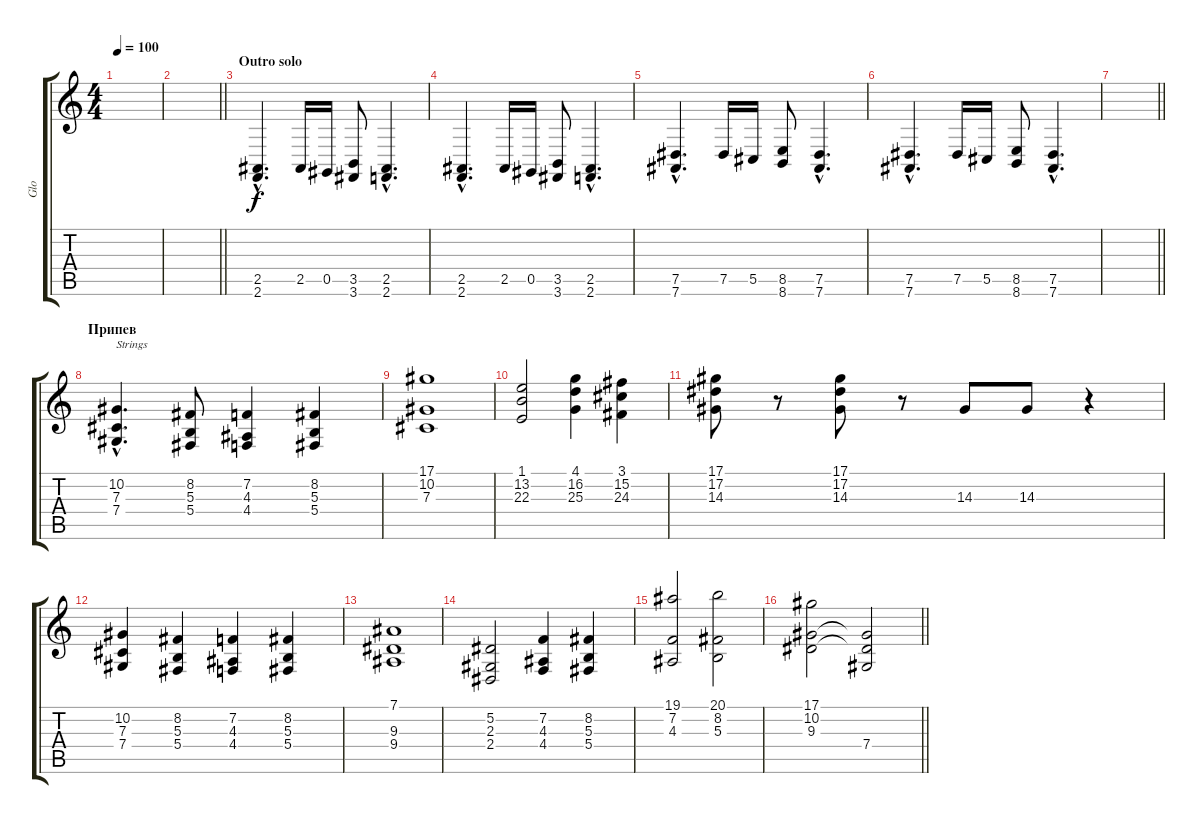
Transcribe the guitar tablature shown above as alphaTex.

\track ("Glo" "Glo") {instrument stringensemble1}
\staff {score tabs}
\tuning (Eb4 Bb3 Gb3 Db3 Ab2 Eb2) {hide}
\ts (4 4)
\tempo 100
\clef g2
\ks c
|
\barLineRight lightlight
|
\section ("" "Outro solo")
(2.5{hac} 2.6{hac}).4{d} 2.5.16 0.5.16 (3.5 3.6).8 (2.5{hac} 2.6{hac}).4{d} |
(2.5{hac} 2.6{hac}).4{d} 2.5.16 0.5.16 (3.5 3.6).8 (2.5{hac} 2.6{hac}).4{d} |
(7.5{hac} 7.6{hac}).4{d} 7.5.16 5.5.16 (8.5 8.6).8 (7.5{hac} 7.6{hac}).4{d} |
(7.5{hac} 7.6{hac}).4{d} 7.5.16 5.5.16 (8.5 8.6).8 (7.5{hac} 7.6{hac}).4{d} |
\barLineRight lightlight
|
\section ("" "Припев")
(10.2{hac} 7.3{hac} 7.4{hac}).4{d txt "Strings" instrument stringensemble1} (8.2 5.3 5.4).8 (7.2 4.3 4.4).4 (8.2 5.3 5.4).4 |
(17.1 10.2 7.3).1 |
(1.1 13.2 22.3).2 (4.1 16.2 25.3).4 (3.1 15.2 24.3).4 |
(17.1 17.2 14.3).8 r.8 (17.1 17.2 14.3).8 r.8 14.3.8 14.3.8 r.4 |
(10.2 7.3 7.4).4 (8.2 5.3 5.4).4 (7.2 4.3 4.4).4 (8.2 5.3 5.4).4 |
(7.1 9.3 9.4).1 |
(5.2 2.3 2.4).2 (7.2 4.3 4.4).4 (8.2 5.3 5.4).4 |
(19.1 7.2 4.3).2 (20.1 8.2 5.3).2 |
\barLineRight lightlight
(17.1 10.2 9.3).2 (10.2{t} 9.3{t} 7.4).2
